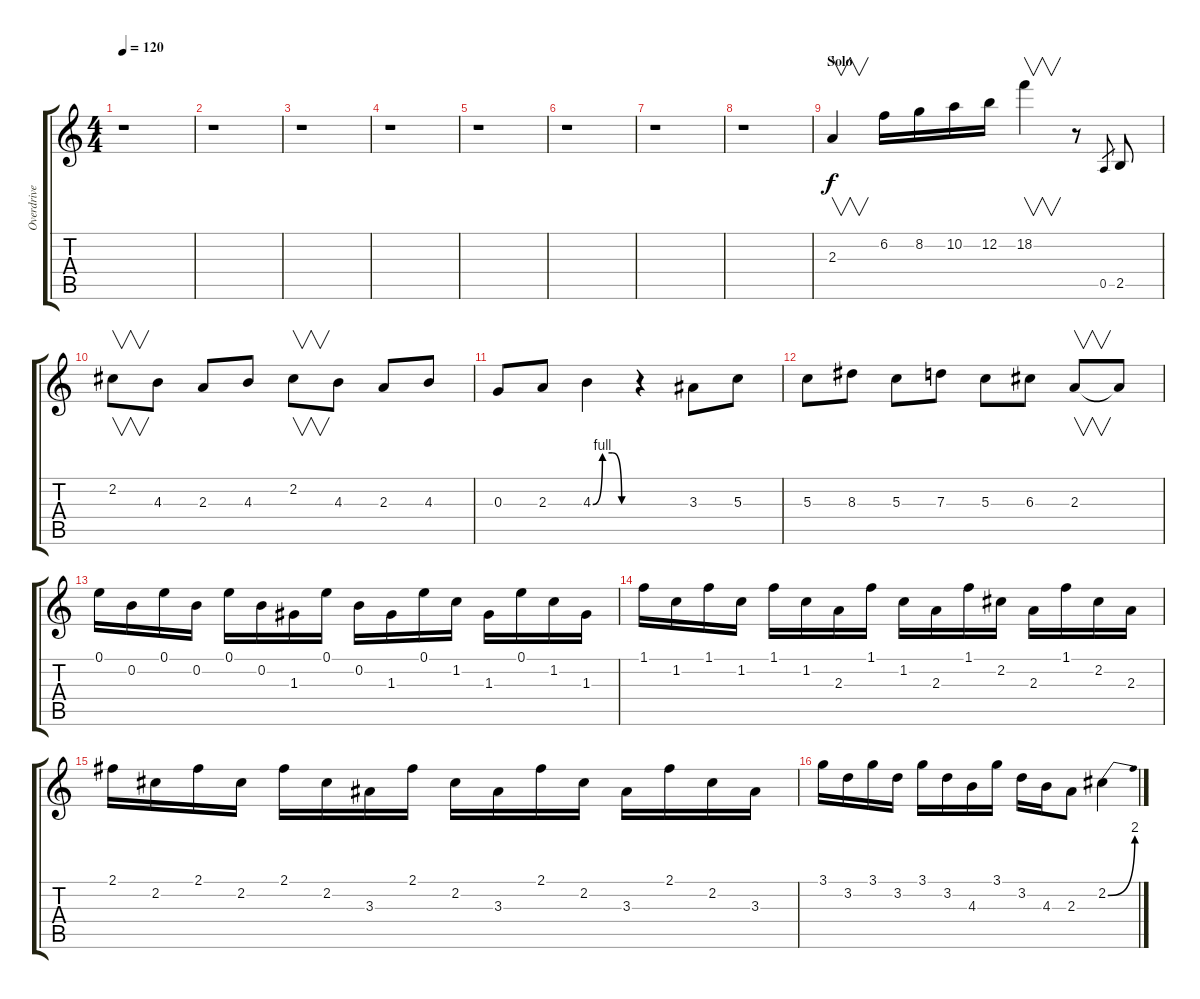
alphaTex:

\track ("Overdrive" "Overdrive") {instrument overdrivenguitar}
\staff {score tabs}
\tuning (E4 B3 G3 D3 A2 E2) {hide}
\ts (4 4)
\tempo 120
\clef g2
\ks c
r.1{dy f} |
r.1 |
r.1 |
r.1 |
r.1 |
r.1 |
r.1 |
r.1 |
\section ("" "Solo")
2.3.4{v volume 15} 6.2.16 8.2.16 10.2.16 12.2.16 18.2.4{v} r.8 0.5.8{gr} 2.5.8 |
2.2.8{v} 4.3.8 2.3.8 4.3.8 2.2.8{v} 4.3.8 2.3.8 4.3.8 |
0.3.8 2.3.8 4.3{be (custom 0 0 15 4 30 4 45 0 60 0)}.4 r.4 3.3.8 5.3.8 |
5.3.8 8.3.8 5.3.8 7.3.8 5.3.8 6.3.8 2.3.8{v} 2.3{t}.8 |
0.1.16 0.2.16 0.1.16 0.2.16 0.1.16 0.2.16 1.3.16 0.1.16 0.2.16 1.3.16 0.1.16 1.2.16 1.3.16 0.1.16 1.2.16 1.3.16 |
1.1.16 1.2.16 1.1.16 1.2.16 1.1.16 1.2.16 2.3.16 1.1.16 1.2.16 2.3.16 1.1.16 2.2.16 2.3.16 1.1.16 2.2.16 2.3.16 |
2.1.16 2.2.16 2.1.16 2.2.16 2.1.16 2.2.16 3.3.16 2.1.16 2.2.16 3.3.16 2.1.16 2.2.16 3.3.16 2.1.16 2.2.16 3.3.16 |
3.1.16 3.2.16 3.1.16 3.2.16 3.1.16 3.2.16 4.3.16 3.1.16 3.2.16 4.3.16 2.3.8 2.2{be (bend 0 0 60 8)}.4
